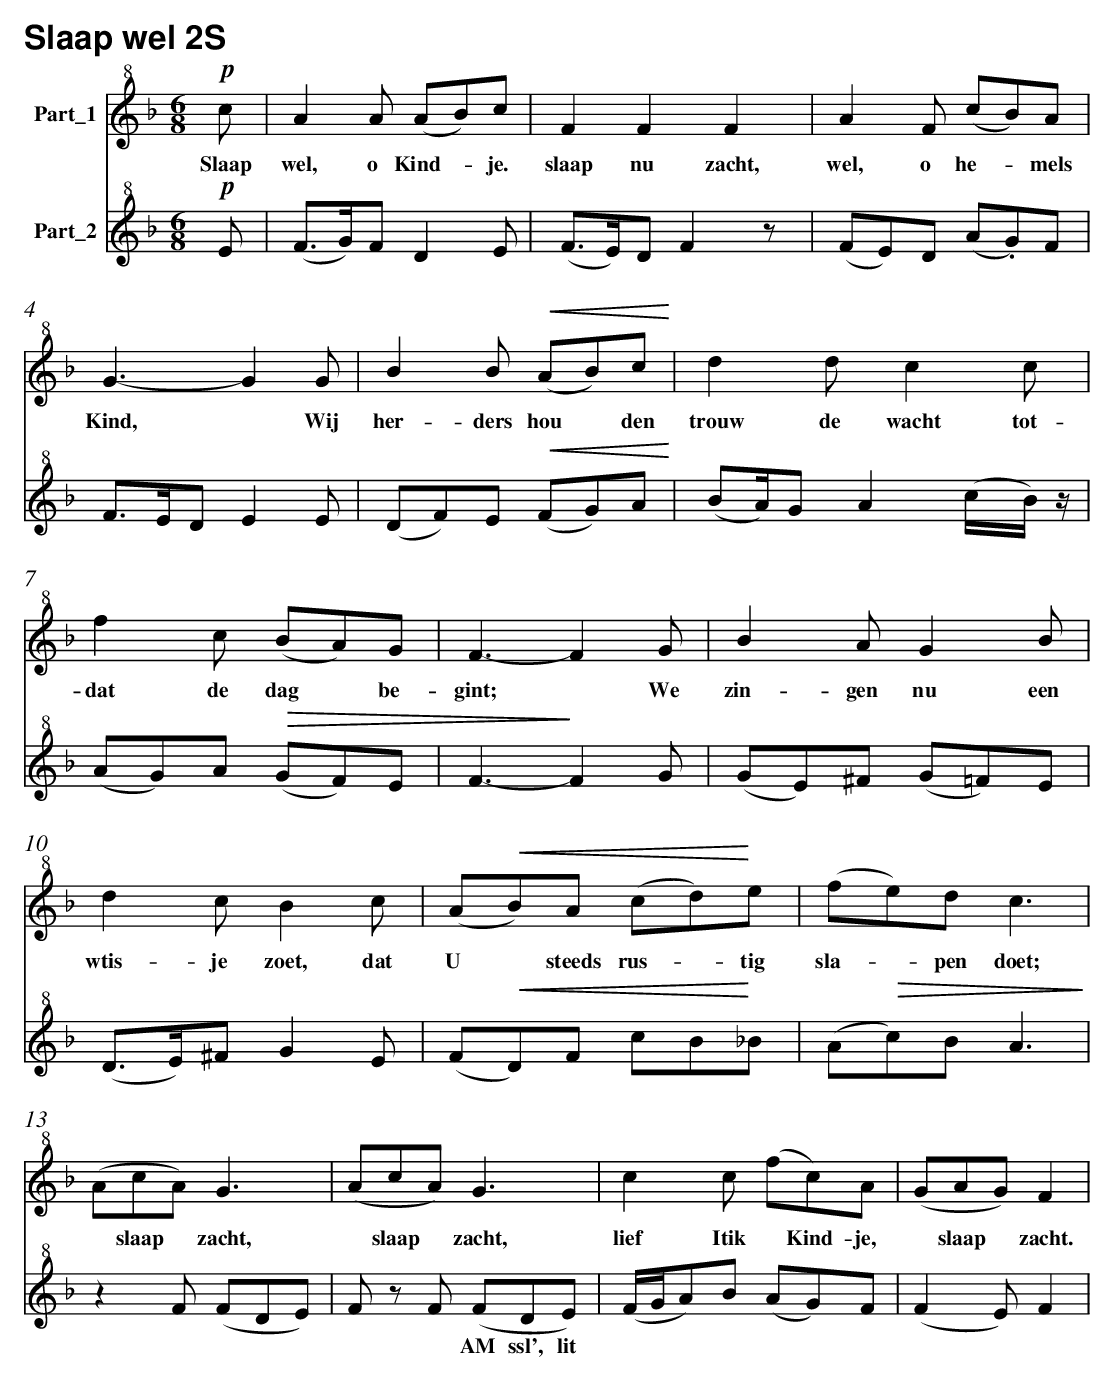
X:1
T:Slaap wel 2S
%%score 1 2
L:1/8
M:6/8
K:F
V:1 treble+8 nm="Part_1"
V:2 treble+8 nm="Part_2"
V:1
!p! c | A2 A (AB)c | F2 F2 F2 | A2 F (cB)A |$ G3- G2 G | B2 B!<(! (AB)c!<)! | d2 d c2 c |$
w: Slaap|wel, o Kind- * je.|slaap nu zacht,|wel, o he- * mels|Kind, * Wij|her- ders hou * den|trouw de wacht tot-|
f2 c (BA)G | F3- F2 G | B2 A G2 B |$ d2 c B2 c | (A!<(!B)A (cd)!<)!e | (fe)d c3 |$ (AcA) G3 |
w: dat de dag * be-|gint; * We|zin- gen nu een|wtis- je zoet, dat|U * steeds rus- * tig|sla- * pen doet;|* slaap * zacht,|
(AcA) G3 | c2 c (fc)A | (GAG) F2 |
w: * slaap * zacht,|lief Itik * Kind- je,|* slaap * zacht.|
V:2
!p! E | (F>G)F D2 E | (F>E)D F2 z | (FE)D (A.G)F |$ F>ED E2 E | (DF)E!<(! (FG)A!<)! |
w: ||||||
(BA/)G A2 (c/B/) z/ |$ (AG)A!>(! (GF)E | F3-!>)! F2 G | (GE)^F (G=F)E |$ (D>E)^F G2 E |
w: |||||
(F!<(!D)F cB!<)!_B | (A!>(!c)B A3!>)! |$ z2 F (FDE) | F z F (FDE) | (F/G/A)B (AG)F | (F2 E) F2 |
w: |||* * AM ssl', lit|||
